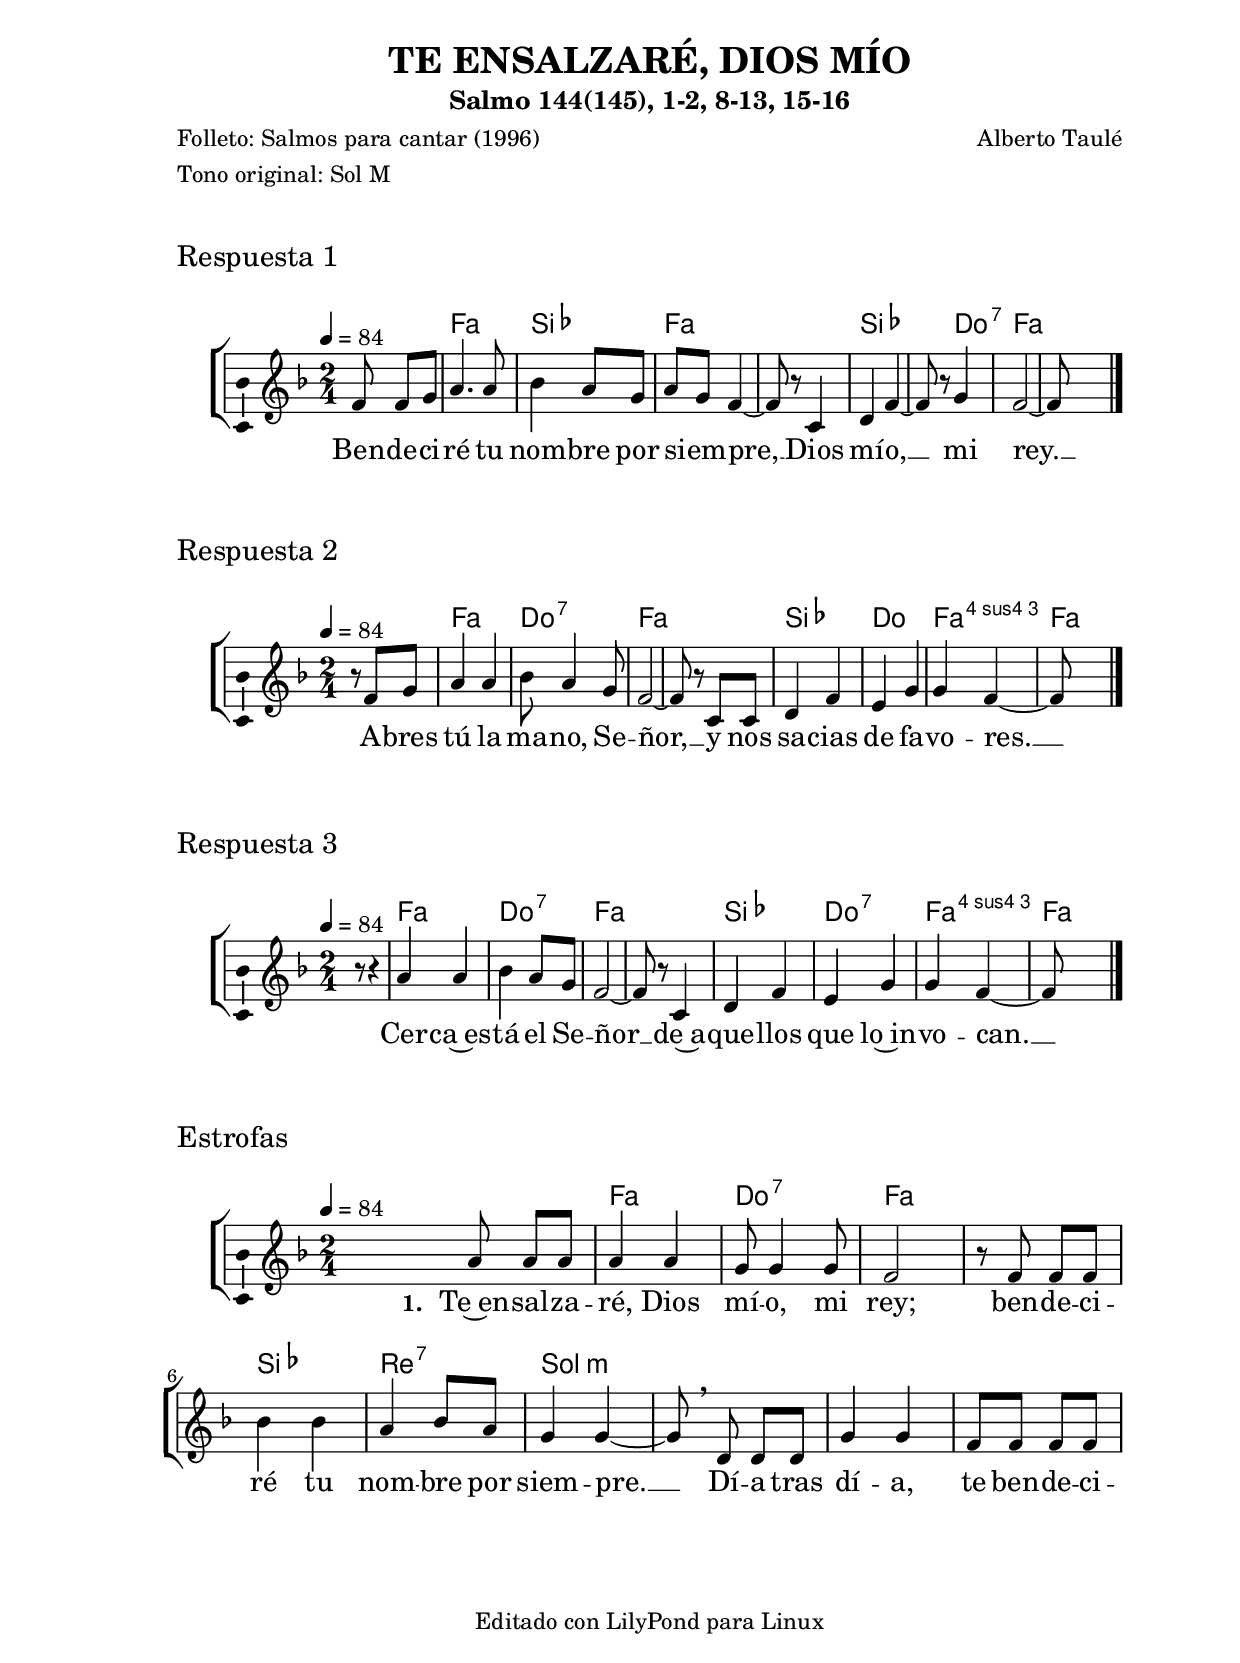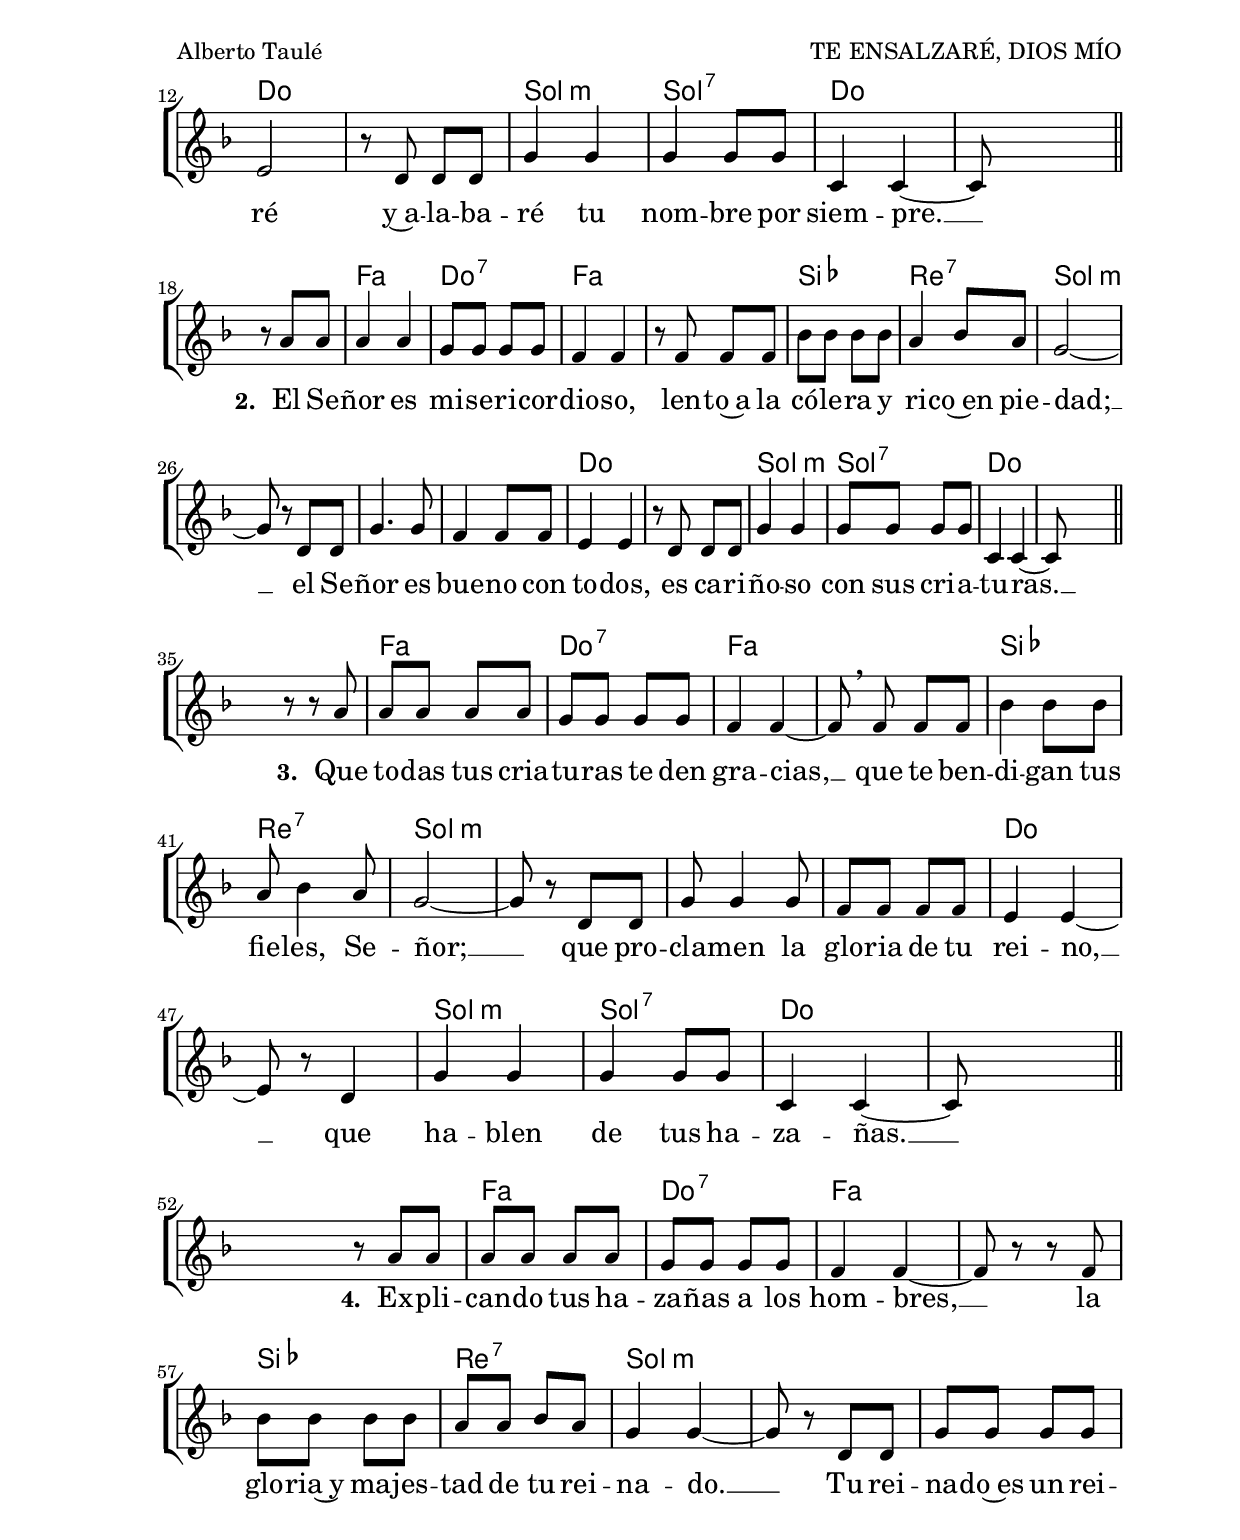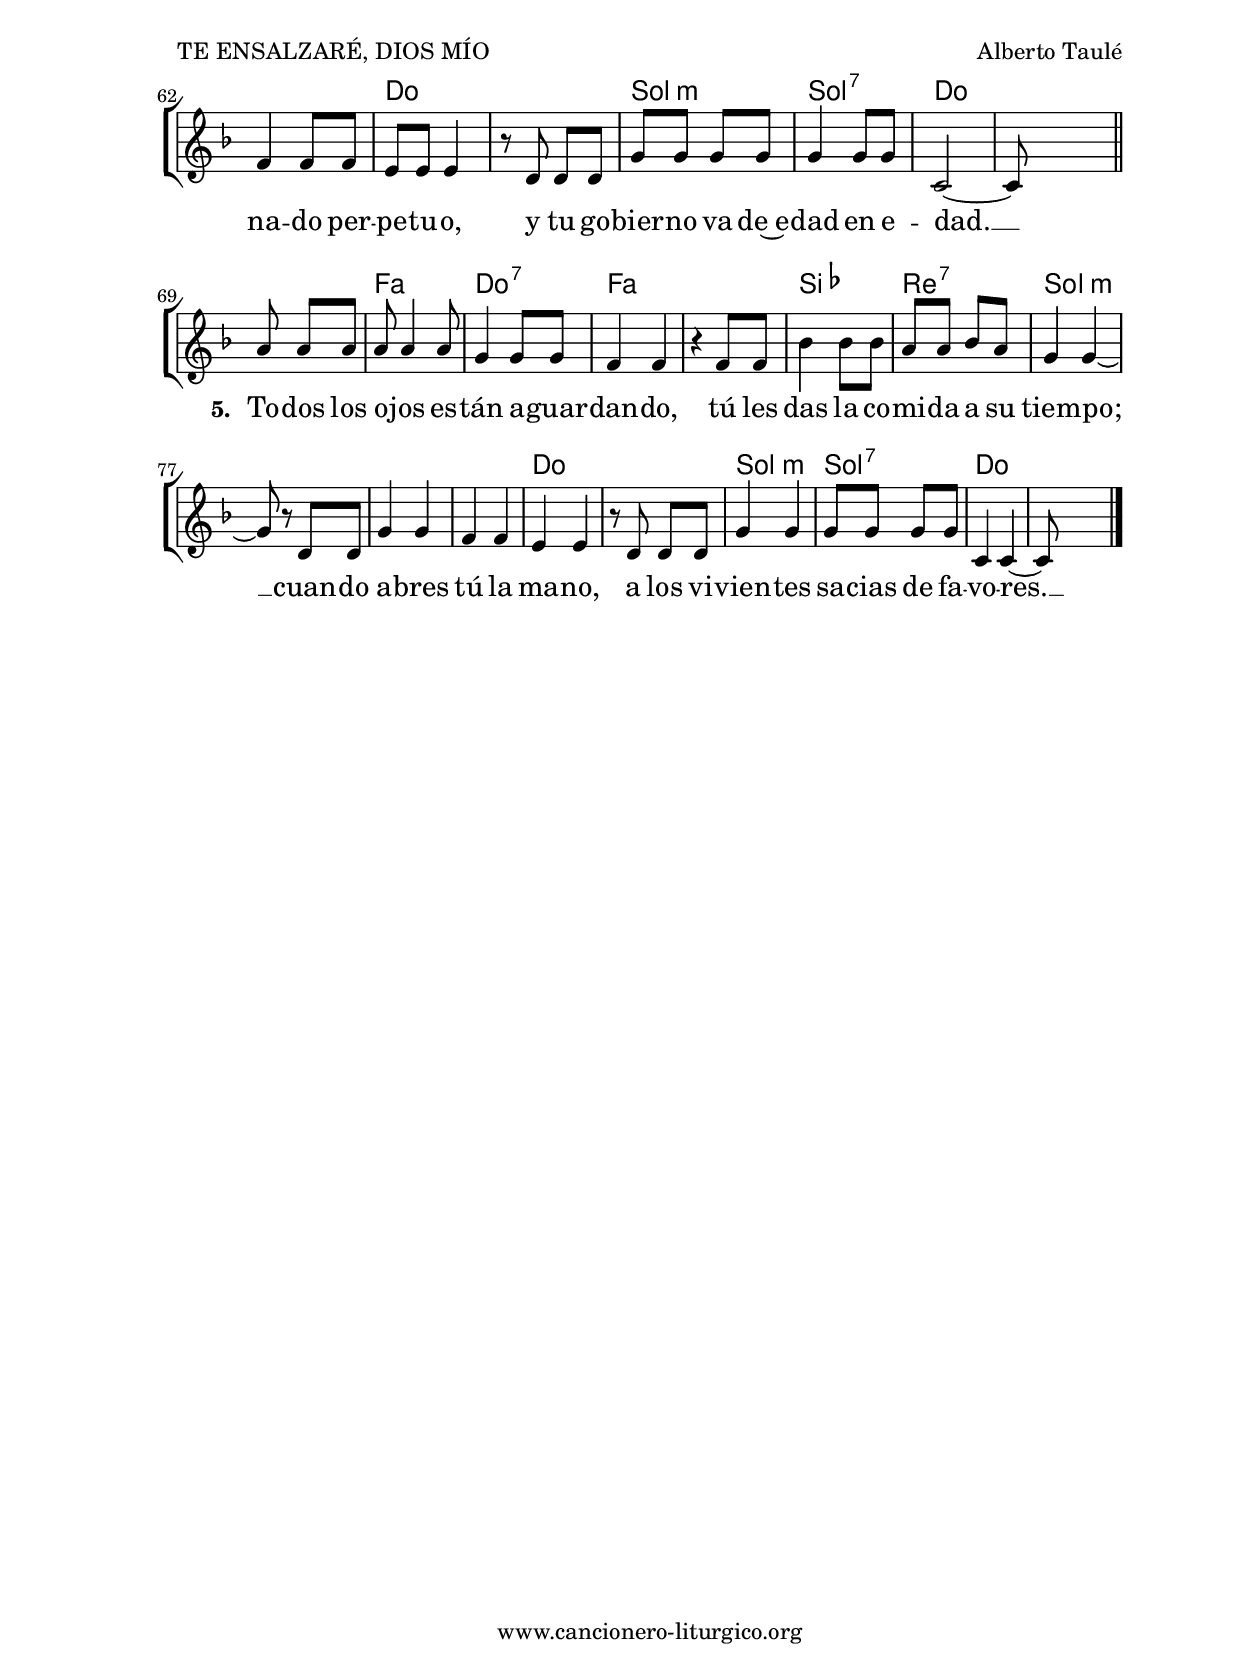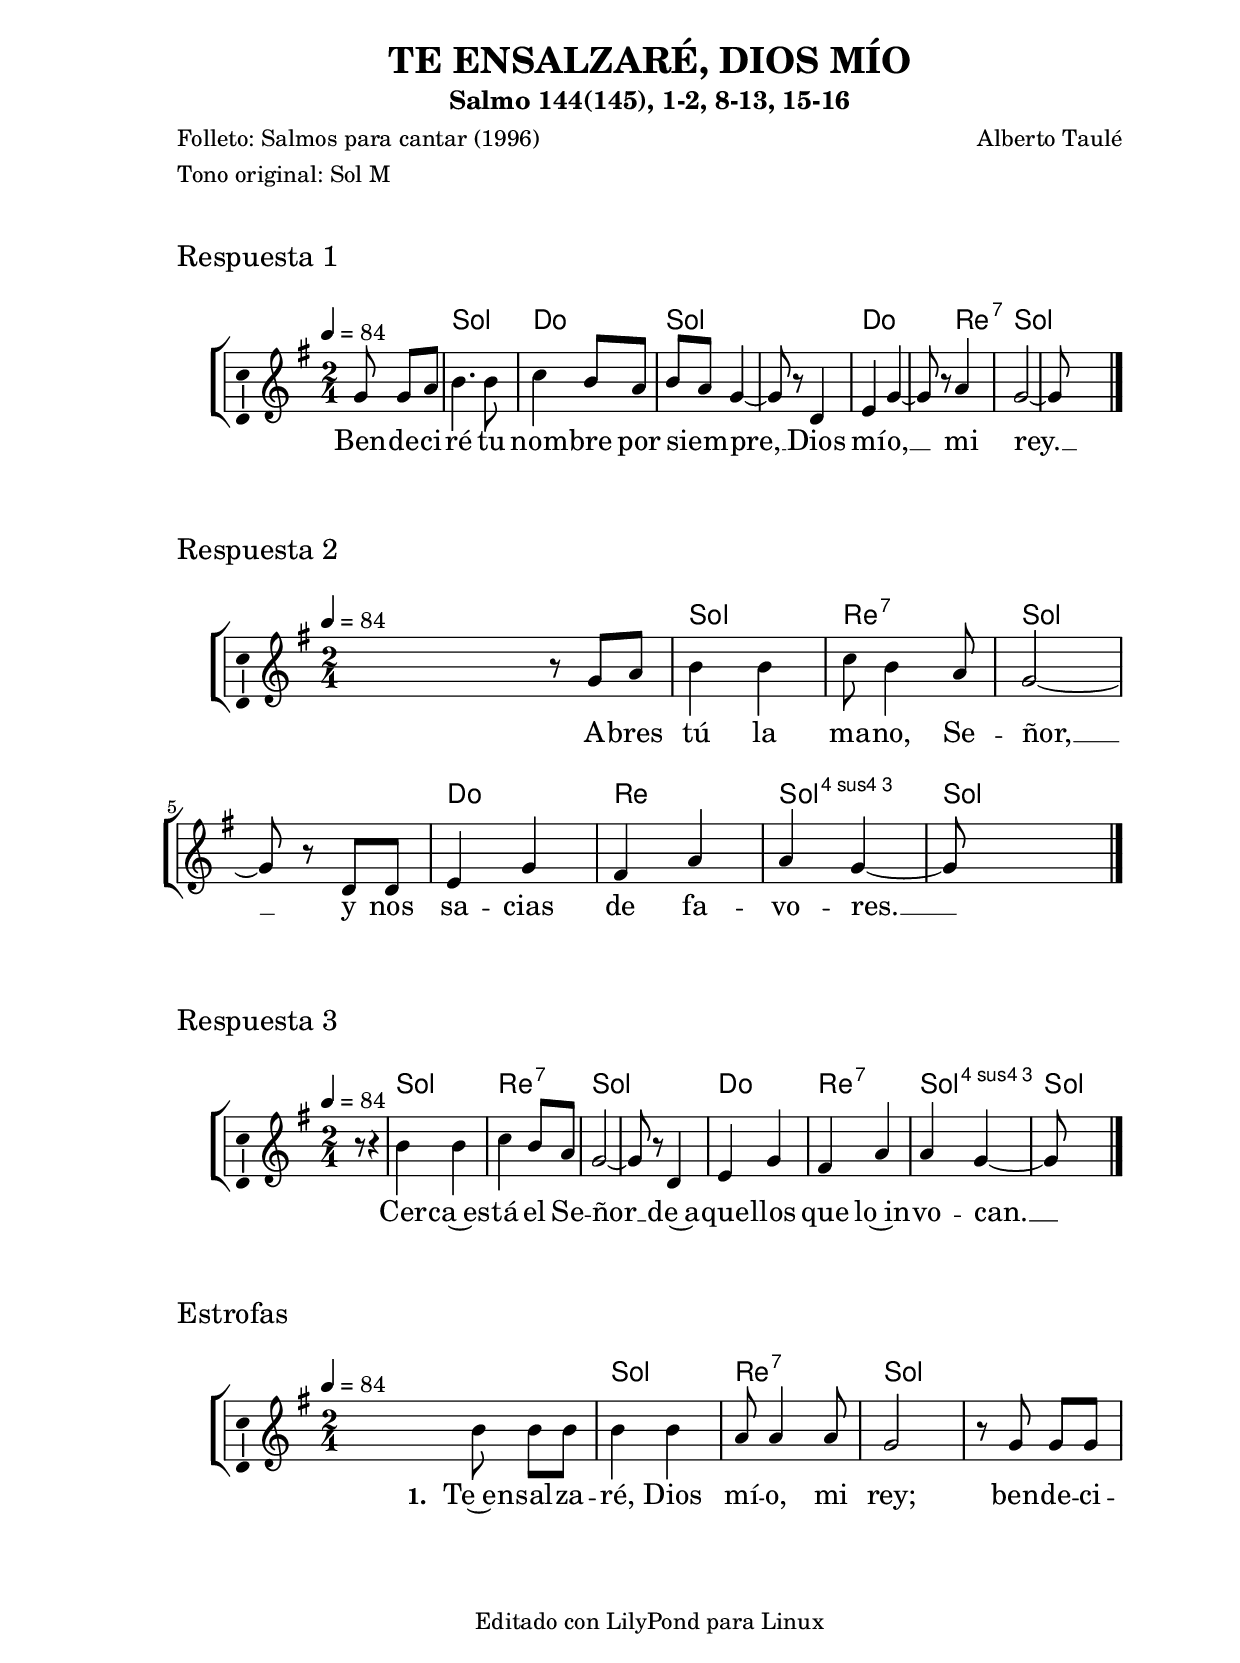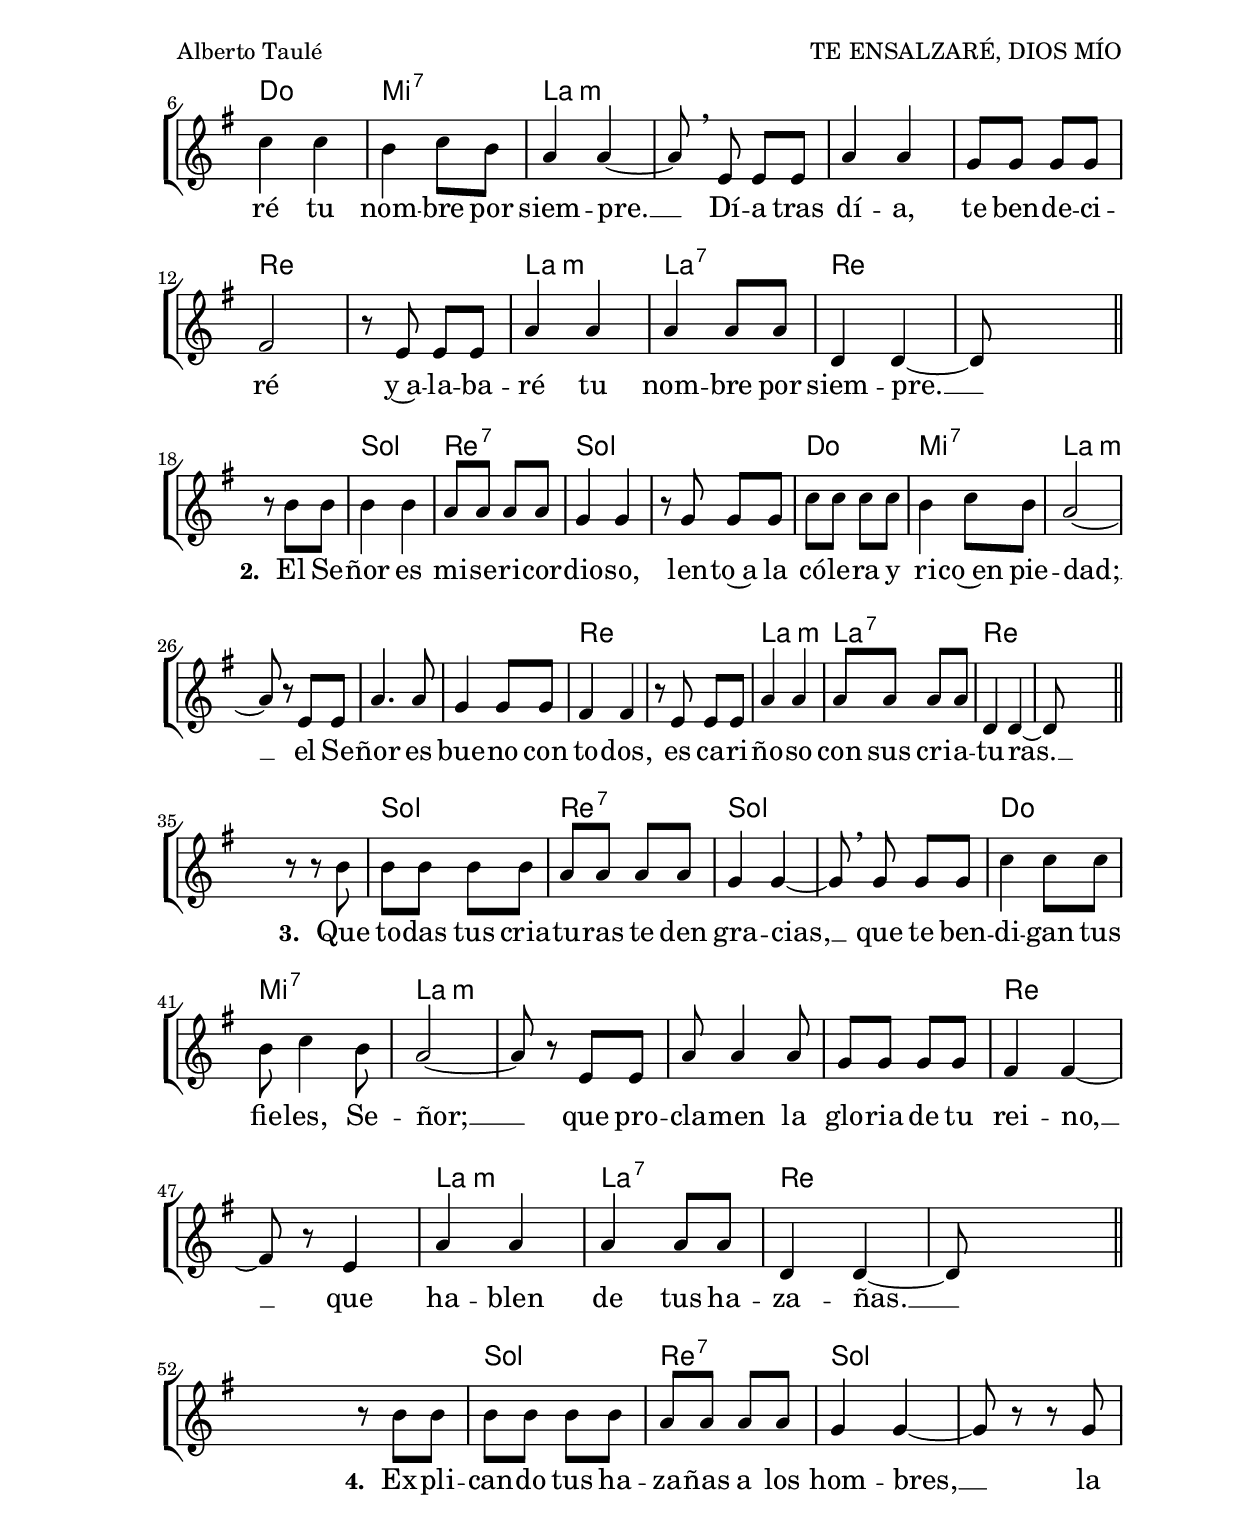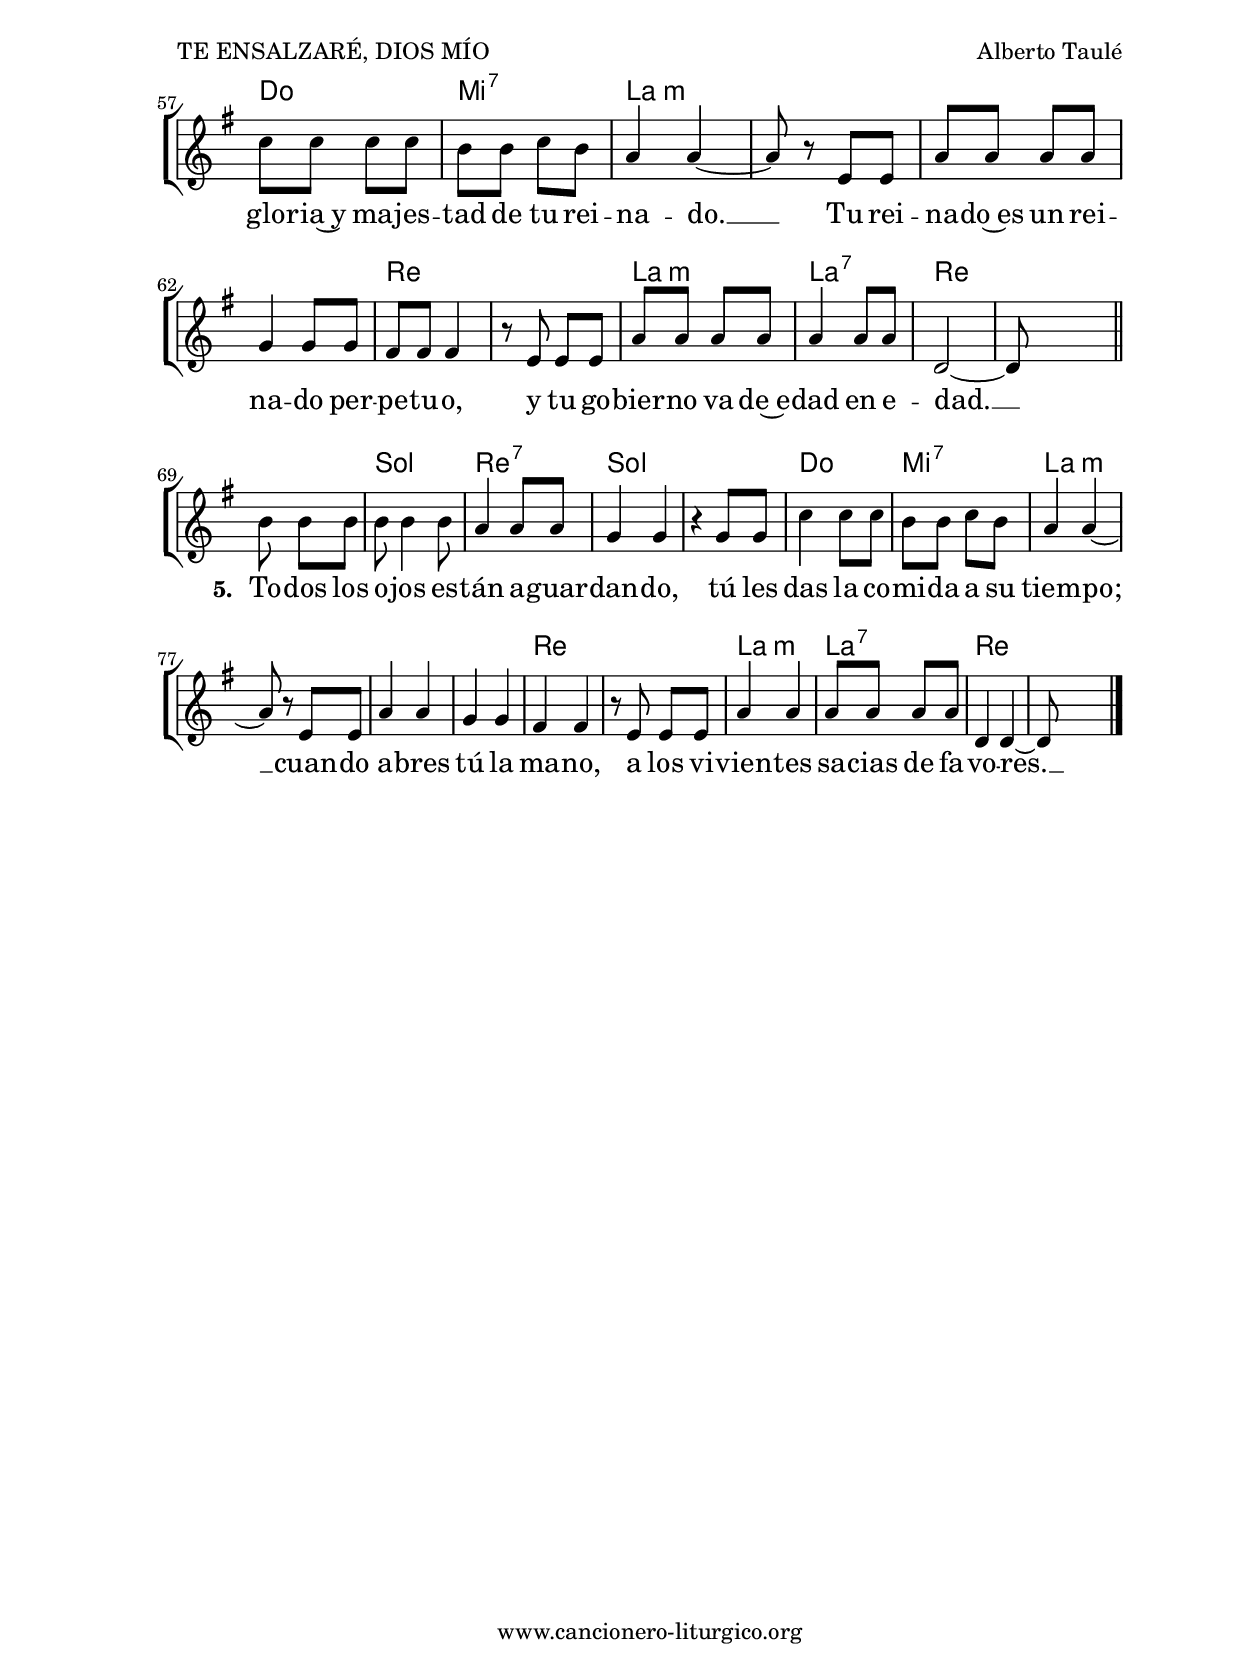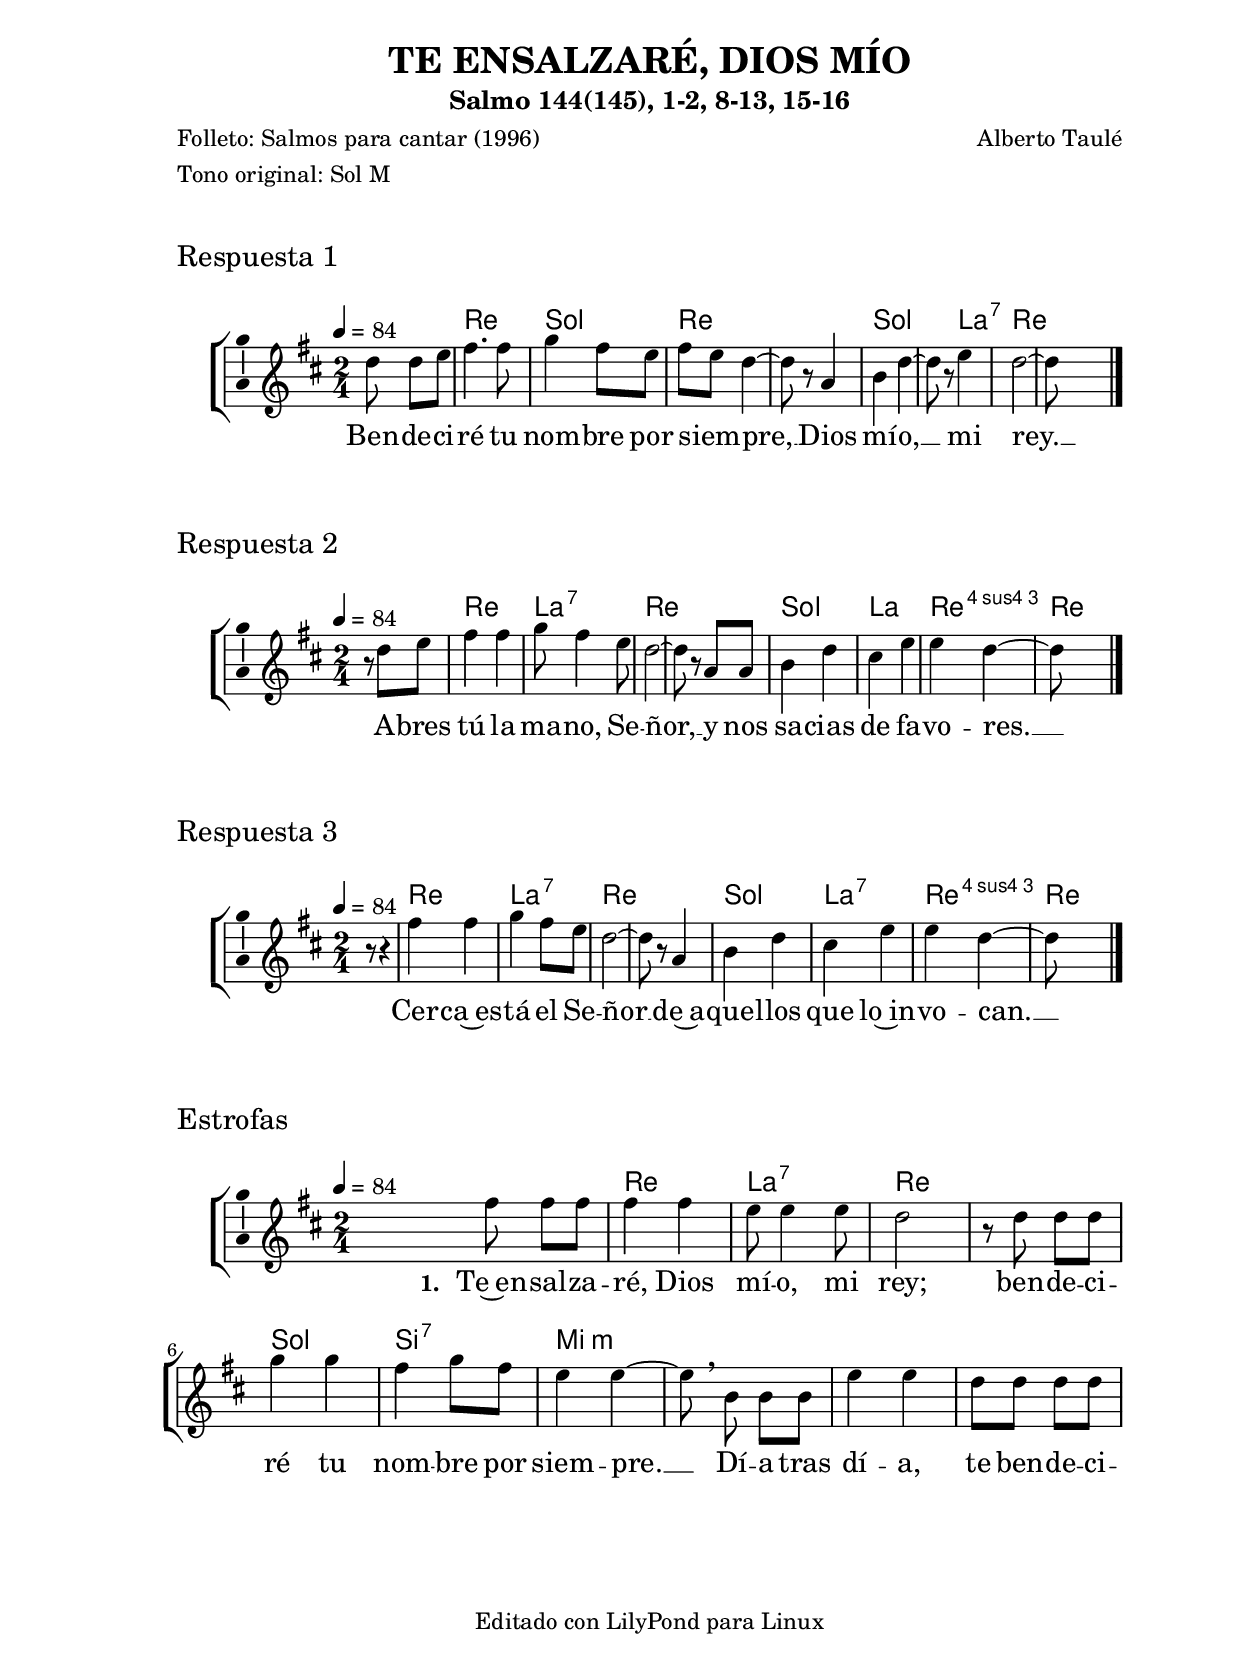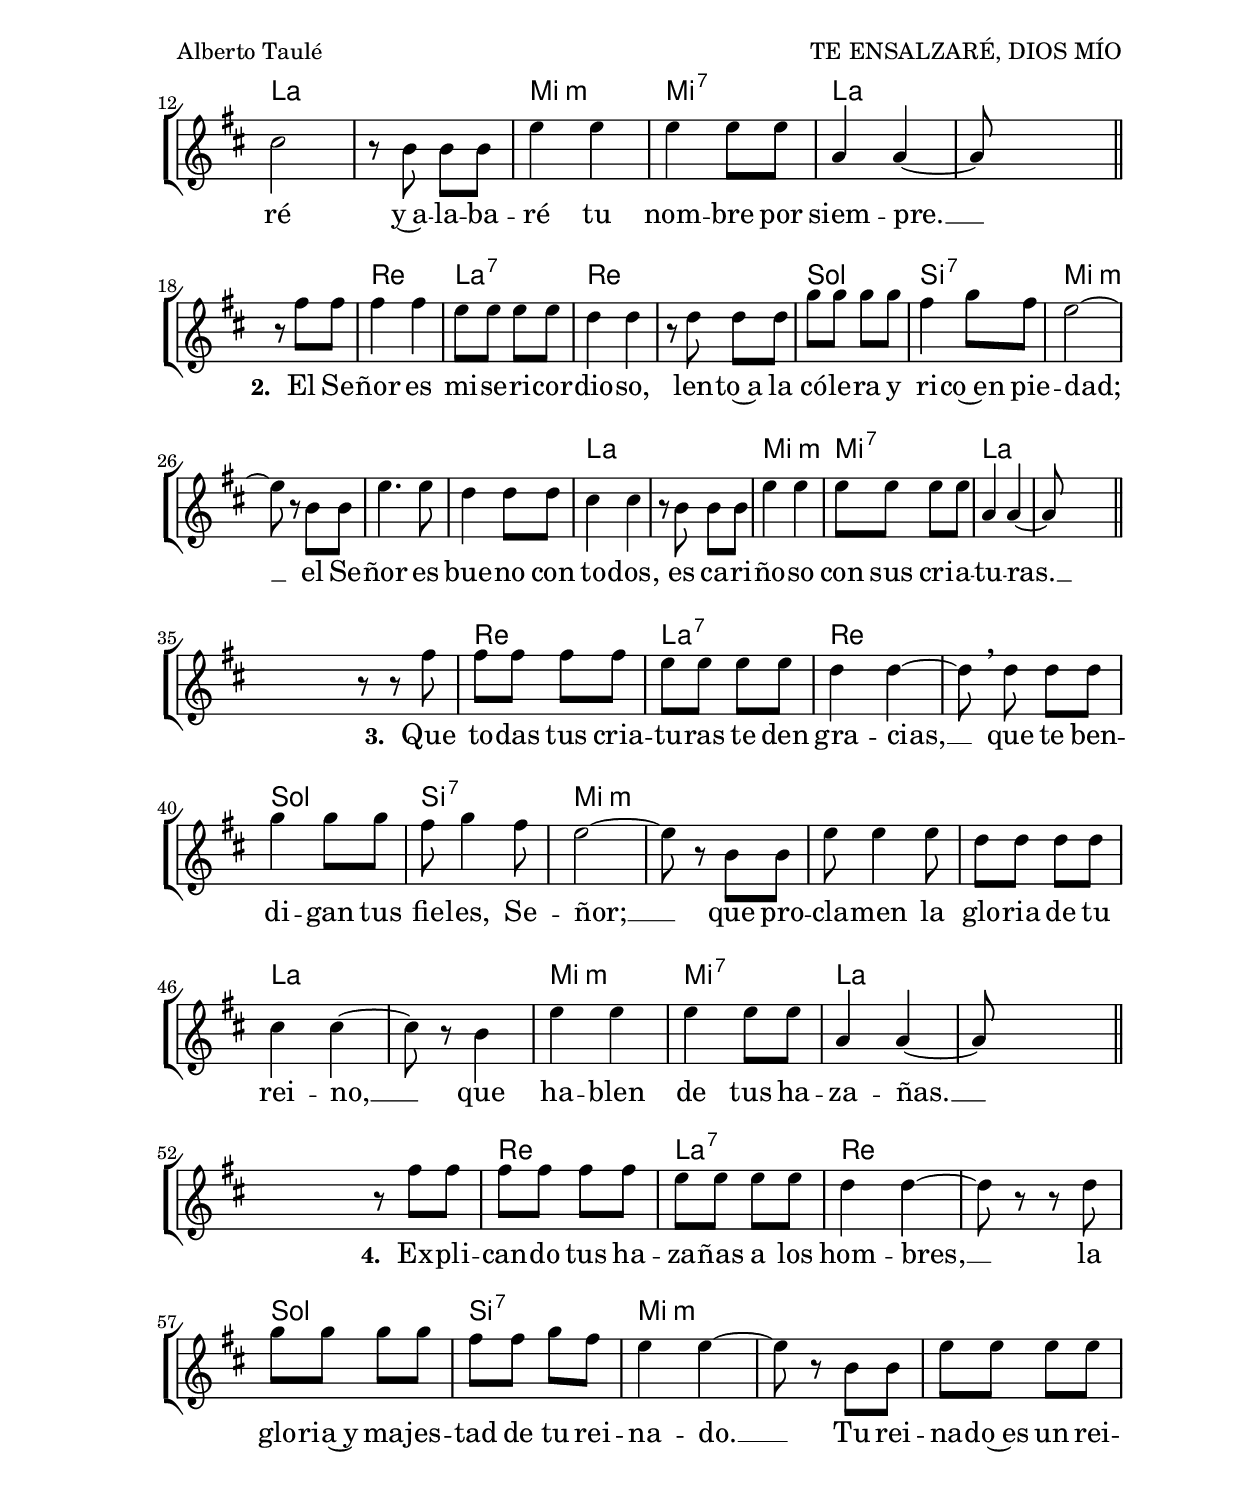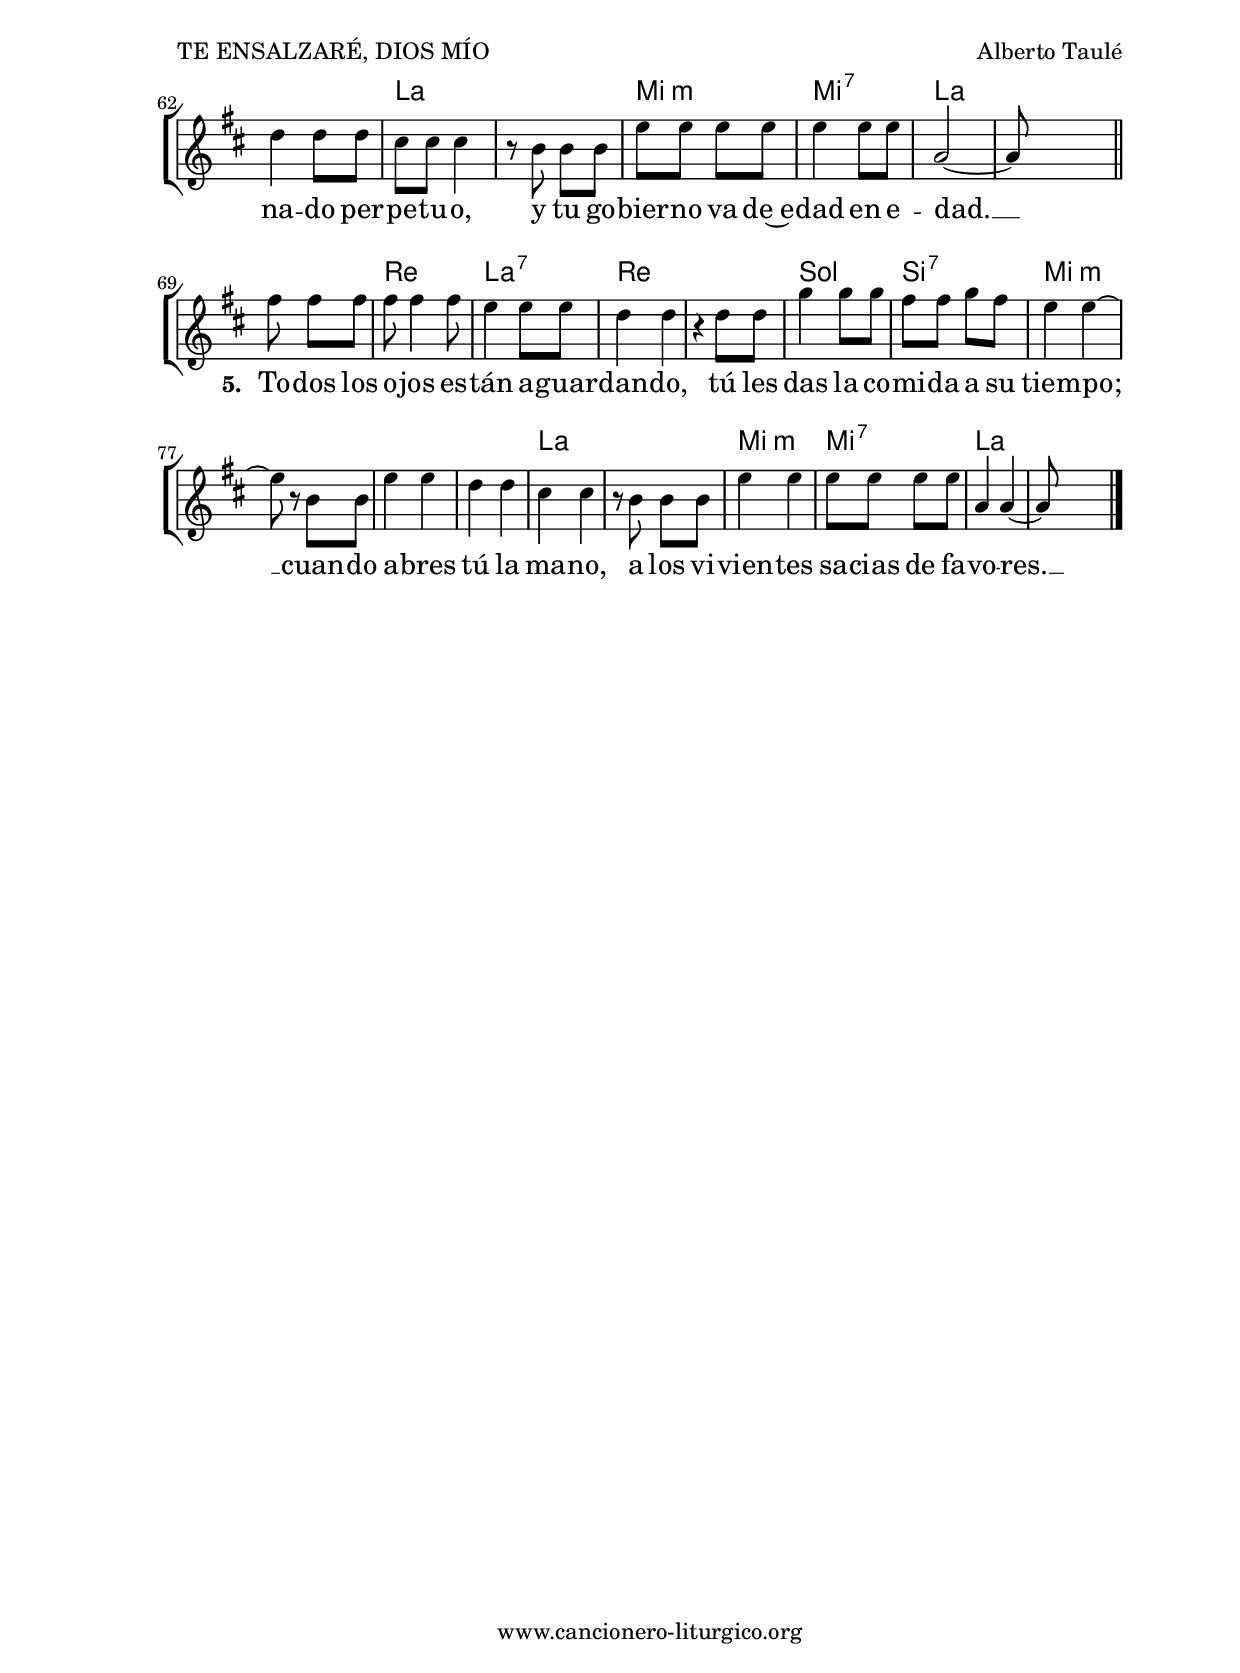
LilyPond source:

%
%para convertir .midi en .wav:
%timidity filename.midi -Ow -o finename.wav
%
%
%Para convertir de .wav a .mp3:
%lame -h -m j filename.wav
%
%
%para escuchar el midi:
%timidity nombrefichero.midi
%


%versión de lilypond para la que se ha escrito esta partitura:
\version "2.16.0"

	%Tamaño papel
	#(set-default-paper-size "a4")
	%Tamaño partitura
	#(set-global-staff-size 20)
	%No responde al pulsar sobre una nota
	#(ly:set-option 'point-and-click #f)

%parámetros del encabezamiento:
\header {
	title = "TE ENSALZARÉ, DIOS MÍO"
	subtitle = "Salmo 144(145), 1-2, 8-13, 15-16"
	composer = "Alberto Taulé"
	poet = "Folleto: Salmos para cantar (1996)"
	meter = "Tono original: Sol M"
	arranger = ""
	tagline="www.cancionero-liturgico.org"
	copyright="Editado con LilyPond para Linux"
	}

%parámetros asociados al papel:
\paper  {
	oddHeaderMarkup = \markup {\fill-line { \on-the-fly #not-first-page \fromproperty #'header:title \on-the-fly #not-first-page \fromproperty #'header:composer }}
	evenHeaderMarkup = \markup {\fill-line { \fromproperty #'header:composer \fromproperty #'header:title }}
	#(set-paper-size "a4")
	print-page-number = ##f
	first-page-number = 1
	print-first-page-number = ##f
	head-separation = 3.0 \cm
	top-margin = 2.0 \cm
	bottom-margin = 0.5\cm
	left-margin = 3.0 \cm
	line-width = 16.0 \cm 
	indent = 8\mm
	interscoreline = 2.\mm
	between-system-space = 15\mm
%	para que las partituras no llenen la hoja:
	ragged-bottom = ##t
%	idem para la última hoja:
	ragged-last-bottom = ##f
%	para que las partituras llenen el ancho del papel:
	ragged-last = ##f
	after-title-space = 2.5 \cm
%page-count=2
%system-count=8

	%Flexible Vertical Spacing
	markup-system-spacing =
	#'((basic-distance . 5) (minimum-distance . 3) (padding . 3))
	score-markup-spacing =
	#'((basic-distance . 15) (minimum-distance . 10) (padding . 3))
%	score-system-spacing =
%	#'((basic-distance . 15) (minimum-distance . 10) (padding . 5))
	system-system-spacing =
	#'((basic-distance . 5) (minimum-distance . 3) (padding . 3))
	markup-markup-spacing =
	#'((basic-distance . 20) (minimum-distance . 15) (padding . 3))
	last-bottom-spacing =
	#'((basic-distance . 5) (minimum-distance . 5) (padding . 3))
%	top-system-spacing =
%	#'((basic-distance . 10) (minimum-distance . 5) (padding . 3))
%	top-markup-spacing =
%	#'((basic-distance . 15) (minimum-distance . 10) (padding . 3))

	}


%parámetros que afectan a toda la partitura:
global =  {
	%clave de sol (G):
	\clef G
	%armadura:
	\transpose g f
	\key g \major
	\tempo 4=84
	\set Score.tempoHideNote = ##f
	}


%%%%%%%%%%%%%%%%%%%%%%%%%%%%%%%%%%%%%%%%%%%%%%%%%%%%%%%
%%%%%%%%%%%%%%%%%%%%%%%%%%%%%%%%%%%%%%%%%%%%%%%%%%%%%%%
%%%%%%%%%%%%%%%%%%%%%%%%%%%%%%%%%%%%%%%%%%%%%%%%%%%%%%%


acordesrespuno = {
	\italianChords
	\chordmode {
	\transpose g f
{

s2
g2 c g s c s4 d:7 g2 s

}
}
}

melodiarespuno = 
	\transpose g f
{
	\relative c''{

\time 2/4

s8 g8 g a
b4. b8 c4 b8 a
b8 a g4~
g8 r8 d4
e4 g~
g8 r8 a4
g2~
g8 s8 s4

\bar "|."
}
}


textorespuno = \lyricmode {

Ben -- de -- ci -- ré tu nom -- bre por siem -- _ pre, __ Dios mí -- o, __ mi rey. __

	}

acordesrespunoStaff = \context ChordNames = acordesrespunoStaff <<
	\set chordChanges = ##t
	\acordesrespuno
	>>


vozrespunoStaff = \context Voice = vozrespunoStaff
\with {\consists "Ambitus_engraver"}
<<
%	\set Staff.instrumentName = ""
%	\set Staff.shortInstrumentName = ""
%	\set Staff.midiInstrument = #"clarinet"
%	\set Staff.midiInstrument = #"cello"
%	\set Staff.midiInstrument = #"flute"
	\set Staff.midiInstrument = #"electric guitar (jazz)"
%	\set Staff.midiInstrument = #"english horn"
%	\set Staff.midiInstrument = #"violin"
%	\set Staff.midiInstrument = #"glockenspiel"
	\set Staff.midiMinimumVolume = #0.7
	\set Staff.midiMaximumVolume = #0.9
	\global
	\melodiarespuno
	>>

textorespunoStaff = \context Lyrics = textorespunoStaff <<
	\lyricsto vozrespunoStaff \textorespuno
	>>


%%%%%%%%%%%%%%%%%%%%%%%%%%%%%%%%%%%%%%%%%%%%%%%%%%%%%%%
%%%%%%%%%%%%%%%%%%%%%%%%%%%%%%%%%%%%%%%%%%%%%%%%%%%%%%%
%%%%%%%%%%%%%%%%%%%%%%%%%%%%%%%%%%%%%%%%%%%%%%%%%%%%%%%


acordesrespdos = {
	\italianChords
	\chordmode {
	\transpose g f
{

s2
g2 d:7 g s c d g:4 g

}
}
}

melodiarespdos = 
	\transpose g f
{
	\relative c''{

\time 2/4

s8 r8 g8 a
b4 b
c8 b4 a8
g2~
g8 r8 d8 d
e4 g
fis4 a
a4 g~
g8 s8 s4

\bar "|."
}
}


textorespdos = \lyricmode {

A -- bres tú la ma -- no, Se -- ñor, __ y nos sa -- cias de fa -- vo -- res. __

	}

acordesrespdosStaff = \context ChordNames = acordesrespdosStaff <<
	\set chordChanges = ##t
	\acordesrespdos
	>>


vozrespdosStaff = \context Voice = vozrespdosStaff
\with {\consists "Ambitus_engraver"}
<<
%	\set Staff.instrumentName = ""
%	\set Staff.shortInstrumentName = ""
%	\set Staff.midiInstrument = #"clarinet"
%	\set Staff.midiInstrument = #"cello"
%	\set Staff.midiInstrument = #"flute"
	\set Staff.midiInstrument = #"electric guitar (jazz)"
%	\set Staff.midiInstrument = #"english horn"
%	\set Staff.midiInstrument = #"violin"
%	\set Staff.midiInstrument = #"glockenspiel"
	\set Staff.midiMinimumVolume = #0.7
	\set Staff.midiMaximumVolume = #0.9
	\global
	\melodiarespdos
	>>

textorespdosStaff = \context Lyrics = textorespdosStaff <<
	\lyricsto vozrespdosStaff \textorespdos
	>>


%%%%%%%%%%%%%%%%%%%%%%%%%%%%%%%%%%%%%%%%%%%%%%%%%%%%%%%
%%%%%%%%%%%%%%%%%%%%%%%%%%%%%%%%%%%%%%%%%%%%%%%%%%%%%%%
%%%%%%%%%%%%%%%%%%%%%%%%%%%%%%%%%%%%%%%%%%%%%%%%%%%%%%%


acordesresptres = {
	\italianChords
	\chordmode {
	\transpose g f
{

s2
g2 d:7 g s c d:7 g:4 g

}
}
}

melodiaresptres = 
	\transpose g f
{
	\relative c''{

\time 2/4

s8 r8 r4
b4 b
c4 b8 a
g2~
g8 r8 d4
e4 g
fis4 a
a4 g~
g8 s8 s4

\bar "|."
}
}


textoresptres = \lyricmode {

Cer -- ca~es -- tá el Se -- ñor __ de~a -- que -- llos que lo~in -- vo -- can. __

	}

acordesresptresStaff = \context ChordNames = acordesresptresStaff <<
	\set chordChanges = ##t
	\acordesresptres
	>>


vozresptresStaff = \context Voice = vozresptresStaff
\with {\consists "Ambitus_engraver"}
<<
%	\set Staff.instrumentName = ""
%	\set Staff.shortInstrumentName = ""
%	\set Staff.midiInstrument = #"clarinet"
%	\set Staff.midiInstrument = #"cello"
%	\set Staff.midiInstrument = #"flute"
	\set Staff.midiInstrument = #"electric guitar (jazz)"
%	\set Staff.midiInstrument = #"english horn"
%	\set Staff.midiInstrument = #"violin"
%	\set Staff.midiInstrument = #"glockenspiel"
	\set Staff.midiMinimumVolume = #0.7
	\set Staff.midiMaximumVolume = #0.9
	\global
	\melodiaresptres
	>>

textoresptresStaff = \context Lyrics = textoresptresStaff <<
	\lyricsto vozresptresStaff \textoresptres
	>>


%%%%%%%%%%%%%%%%%%%%%%%%%%%%%%%%%%%%%%%%%%%%%%%%%%%%%%%
%%%%%%%%%%%%%%%%%%%%%%%%%%%%%%%%%%%%%%%%%%%%%%%%%%%%%%%
%%%%%%%%%%%%%%%%%%%%%%%%%%%%%%%%%%%%%%%%%%%%%%%%%%%%%%%


acordesrespest = {
	\italianChords
	\chordmode {
	\transpose g f
{

s2
g2 d:7 g s c e:7 a:m s s s d s a:m a:7 d s

s2
g2 d:7 g s c e:7 a:m s s s d s a:m a:7 d s

s2
g2 d:7 g s c e:7 a:m s s s d s a:m a:7 d s

s2
g2 d:7 g s c e:7 a:m s s s d s a:m a:7 d s

s2
g2 d:7 g s c e:7 a:m s s s d s a:m a:7 d s

}
}
}

melodiarespest = 
	\transpose g f
{
	\relative c'{

\time 2/4

s8 b'8 b b
b4 b
a8 a4 a8
g2
r8 g8 g g
c4 c
b4 c8 b
a4 a~
a8 \noBeam \breathe e8 e e
a4 a
g8 g g g
fis2
r8 e8 e e
a4 a
a4 a8 a
d,4 d~
d8 s8 s4

\bar "||"
\break

s8 r8 b'8 b
b4 b
a8 a a a
g4 g
r8 g8 g g
c8 c c c
b4 c8 b
a2~
a8 r8 e8 e
a4. a8
g4 g8 g
fis4 fis
r8 e8 e e
a4 a
a8 a a a
d,4 d~
d8 s8 s4

\bar "||"
\break

s8 r8 r8 b'8
b8 b b b
a8 a a a
g4 g~
g8 \noBeam \breathe g g g
c4 c8 c
b8 c4 b8
a2~
a8 r8 e8 e
a8 a4 a8
g8 g g g
fis4 fis~
fis8 r8 e4
a4 a
a4 a8 a
d,4 d~
d8 s8 s4

\bar "||"
\break

s8 r8 b'8 b
b8 b b b
a8 a a a
g4 g~
g8 r8 r8 g8
c8 c c c
b8 b c b
a4 a~
a8 r8 e8 e
a8 a a a
g4 g8 g
fis8 fis fis4
r8 e8 e e
a8 a a a
a4 a8 a
d,2~
d8 s8 s4

\bar "||"
\break

s8 b'8 b b
b8 b4 b8
a4 a8 a
g4 g
r4 g8 g
c4 c8 c
b8 b c b
a4 a~
a8 r8 e8 e
a4 a
g4 g
fis4 fis
r8 e8 e e
a4 a
a8 a a a
d,4 d~
d8 s8 s4

\bar "|."
}
}


textorespest = \lyricmode {

\set stanza =#"1. " Te~en -- sal -- za -- ré, Dios mí -- o, mi rey;
ben -- de -- ci -- ré tu nom -- bre por siem -- pre. __
Dí -- a tras dí -- a, te ben -- de -- ci -- ré
y~a -- la -- ba -- ré tu nom -- bre por siem -- pre. __

\set stanza =#"2. " El Se -- ñor es mi -- se -- ri -- cor -- dio -- so,
len -- to~a la có -- le -- ra y ri -- co~en pie -- dad; __
el Se -- ñor es bue -- no con to -- dos,
es ca -- ri -- ño -- so con sus cri -- a -- tu -- ras. __

\set stanza =#"3. " Que to -- das tus cria -- tu -- ras te den gra -- cias, __
que te ben -- di -- gan tus fie -- les, Se -- ñor; __
que pro -- cla -- men la glo -- ria de tu rei -- no, __
que ha -- blen de tus ha -- za -- ñas. __

\set stanza =#"4. " Ex -- pli -- can -- do tus ha -- za -- ñas a los hom -- bres, __
la glo -- ria~y ma -- jes -- tad de tu rei -- na -- do. __
Tu rei -- na -- do~es un rei -- na -- do per -- pe -- tu -- o,
y tu go -- bier -- no va de~e -- dad en e -- dad. __

\set stanza =#"5. " To -- dos los o -- jos es -- tán a -- guar -- dan -- do,
tú les das la co -- mi -- da a su tiem -- po; __
cuan -- do a -- bres tú la ma -- no,
a los vi -- vien -- tes sa -- cias de fa -- vo -- res. __

	}

acordesrespestStaff = \context ChordNames = acordesrespestStaff <<
	\set chordChanges = ##t
	\acordesrespest
	>>


vozrespestStaff = \context Voice = vozrespestStaff
\with {\consists "Ambitus_engraver"}
<<
%	\set Staff.instrumentName = ""
%	\set Staff.shortInstrumentName = ""
%	\set Staff.midiInstrument = #"clarinet"
%	\set Staff.midiInstrument = #"cello"
%	\set Staff.midiInstrument = #"flute"
	\set Staff.midiInstrument = #"electric guitar (jazz)"
%	\set Staff.midiInstrument = #"english horn"
%	\set Staff.midiInstrument = #"violin"
%	\set Staff.midiInstrument = #"glockenspiel"
	\set Staff.midiMinimumVolume = #0.7
	\set Staff.midiMaximumVolume = #0.9
	\global
	\melodiarespest
	>>

textorespestStaff = \context Lyrics = textorespestStaff <<
	\lyricsto vozrespestStaff \textorespest
	>>


%%%%%%%%%%%%%%%%%%%%%%%%%%%%%%%%%%%%%%%%%%%%%%%%%%%%%%%
%%%%%%%%%%%%%%%%%%%%%%%%%%%%%%%%%%%%%%%%%%%%%%%%%%%%%%%
%%%%%%%%%%%%%%%%%%%%%%%%%%%%%%%%%%%%%%%%%%%%%%%%%%%%%%%


\book {
	\score {
		\context ChoirStaff {
			\override StaffGroup.SystemStartBracket #'collapse-height = #1
			\override Score.SystemStartBar #'collapse-height = #1
			<<
			\acordesrespunoStaff
			\vozrespunoStaff
			\textorespunoStaff
			>>
			}
		\layout {
	    		\context {
				\Lyrics
				\override LyricText #'font-size = #2
				}
	   		 \context {
				\Score
				\override StaffSymbol #'staff-space = #(magstep +3)
				}
			}
		\header{piece=\markup{\fontsize #2 "Respuesta 1"}}
		}
	\score {
		\context ChoirStaff {
			\override StaffGroup.SystemStartBracket #'collapse-height = #1
			\override Score.SystemStartBar #'collapse-height = #1
			<<
			\acordesrespdosStaff
			\vozrespdosStaff
			\textorespdosStaff
			>>
			}
		\layout {
	    		\context {
				\Lyrics
				\override LyricText #'font-size = #2
				}
	   		 \context {
				\Score
				\override StaffSymbol #'staff-space = #(magstep +3)
				}
			}
		\header{piece=\markup{\fontsize #2 "Respuesta 2"}}
		}
	\score {
		\context ChoirStaff {
			\override StaffGroup.SystemStartBracket #'collapse-height = #1
			\override Score.SystemStartBar #'collapse-height = #1
			<<
			\acordesresptresStaff
			\vozresptresStaff
			\textoresptresStaff
			>>
			}
		\layout {
	    		\context {
				\Lyrics
				\override LyricText #'font-size = #2
				}
	   		 \context {
				\Score
				\override StaffSymbol #'staff-space = #(magstep +3)
				}
			}
		\header{piece=\markup{\fontsize #2 "Respuesta 3"}}
		}
	\score {
		\context ChoirStaff {
			\override StaffGroup.SystemStartBracket #'collapse-height = #1
			\override Score.SystemStartBar #'collapse-height = #1
			<<
			\acordesrespestStaff
			\vozrespestStaff
			\textorespestStaff
			>>
			}
		\layout {
	    		\context {
				\Lyrics
				\override LyricText #'font-size = #2
				}
	   		 \context {
				\Score
				\override StaffSymbol #'staff-space = #(magstep +3)
				}
			}
		\header{piece=\markup{\fontsize #2 "Estrofas"}}
		}
	\score {
		\unfoldRepeats
		\context ChoirStaff {
			<<
			\acordesrespunoStaff
			\vozrespunoStaff
			>>
			<<
			\acordesrespdosStaff
			\vozrespdosStaff
			>>
			<<
			\acordesresptresStaff
			\vozresptresStaff
			>>
			<<
			\acordesrespestStaff
			\vozrespestStaff
			>>
			}
		\midi {
	  		\context {
	  			\Score
				tempoWholesPerMinute = #(ly:make-moment 70 4)
				}
			}
		}
	}

#(define output-suffix "C")
\book {
	\score {
		\context ChoirStaff {
			\override StaffGroup.SystemStartBracket #'collapse-height = #1
			\override Score.SystemStartBar #'collapse-height = #1
\transpose c d
			<<
			\acordesrespunoStaff
			\vozrespunoStaff
			\textorespunoStaff
			>>
			}
		\layout {
	    		\context {
				\Lyrics
				\override LyricText #'font-size = #2
				}
	   		 \context {
				\Score
				\override StaffSymbol #'staff-space = #(magstep +3)
				}
			}
		\header{piece=\markup{\fontsize #2 "Respuesta 1"}}
		}
	\score {
		\context ChoirStaff {
			\override StaffGroup.SystemStartBracket #'collapse-height = #1
			\override Score.SystemStartBar #'collapse-height = #1
\transpose c d
			<<
			\acordesrespdosStaff
			\vozrespdosStaff
			\textorespdosStaff
			>>
			}
		\layout {
	    		\context {
				\Lyrics
				\override LyricText #'font-size = #2
				}
	   		 \context {
				\Score
				\override StaffSymbol #'staff-space = #(magstep +3)
				}
			}
		\header{piece=\markup{\fontsize #2 "Respuesta 2"}}
		}
	\score {
		\context ChoirStaff {
			\override StaffGroup.SystemStartBracket #'collapse-height = #1
			\override Score.SystemStartBar #'collapse-height = #1
\transpose c d
			<<
			\acordesresptresStaff
			\vozresptresStaff
			\textoresptresStaff
			>>
			}
		\layout {
	    		\context {
				\Lyrics
				\override LyricText #'font-size = #2
				}
	   		 \context {
				\Score
				\override StaffSymbol #'staff-space = #(magstep +3)
				}
			}
		\header{piece=\markup{\fontsize #2 "Respuesta 3"}}
		}
	\score {
		\context ChoirStaff {
			\override StaffGroup.SystemStartBracket #'collapse-height = #1
			\override Score.SystemStartBar #'collapse-height = #1
\transpose c d
			<<
			\acordesrespestStaff
			\vozrespestStaff
			\textorespestStaff
			>>
			}
		\layout {
	    		\context {
				\Lyrics
				\override LyricText #'font-size = #2
				}
	   		 \context {
				\Score
				\override StaffSymbol #'staff-space = #(magstep +3)
				}
			}
		\header{piece=\markup{\fontsize #2 "Estrofas"}}
		}
	}

#(define output-suffix "S")
\book {
	\score {
		\context ChoirStaff {
			\override StaffGroup.SystemStartBracket #'collapse-height = #1
			\override Score.SystemStartBar #'collapse-height = #1
\transpose c a
			<<
			\acordesrespunoStaff
			\vozrespunoStaff
			\textorespunoStaff
			>>
			}
		\layout {
	    		\context {
				\Lyrics
				\override LyricText #'font-size = #2
				}
	   		 \context {
				\Score
				\override StaffSymbol #'staff-space = #(magstep +3)
				}
			}
		\header{piece=\markup{\fontsize #2 "Respuesta 1"}}
		}
	\score {
		\context ChoirStaff {
			\override StaffGroup.SystemStartBracket #'collapse-height = #1
			\override Score.SystemStartBar #'collapse-height = #1
\transpose c a
			<<
			\acordesrespdosStaff
			\vozrespdosStaff
			\textorespdosStaff
			>>
			}
		\layout {
	    		\context {
				\Lyrics
				\override LyricText #'font-size = #2
				}
	   		 \context {
				\Score
				\override StaffSymbol #'staff-space = #(magstep +3)
				}
			}
		\header{piece=\markup{\fontsize #2 "Respuesta 2"}}
		}
	\score {
		\context ChoirStaff {
			\override StaffGroup.SystemStartBracket #'collapse-height = #1
			\override Score.SystemStartBar #'collapse-height = #1
\transpose c a
			<<
			\acordesresptresStaff
			\vozresptresStaff
			\textoresptresStaff
			>>
			}
		\layout {
	    		\context {
				\Lyrics
				\override LyricText #'font-size = #2
				}
	   		 \context {
				\Score
				\override StaffSymbol #'staff-space = #(magstep +3)
				}
			}
		\header{piece=\markup{\fontsize #2 "Respuesta 3"}}
		}
	\score {
		\context ChoirStaff {
			\override StaffGroup.SystemStartBracket #'collapse-height = #1
			\override Score.SystemStartBar #'collapse-height = #1
\transpose c a
			<<
			\acordesrespestStaff
			\vozrespestStaff
			\textorespestStaff
			>>
			}
		\layout {
	    		\context {
				\Lyrics
				\override LyricText #'font-size = #2
				}
	   		 \context {
				\Score
				\override StaffSymbol #'staff-space = #(magstep +3)
				}
			}
		\header{piece=\markup{\fontsize #2 "Estrofas"}}
		}
	}



